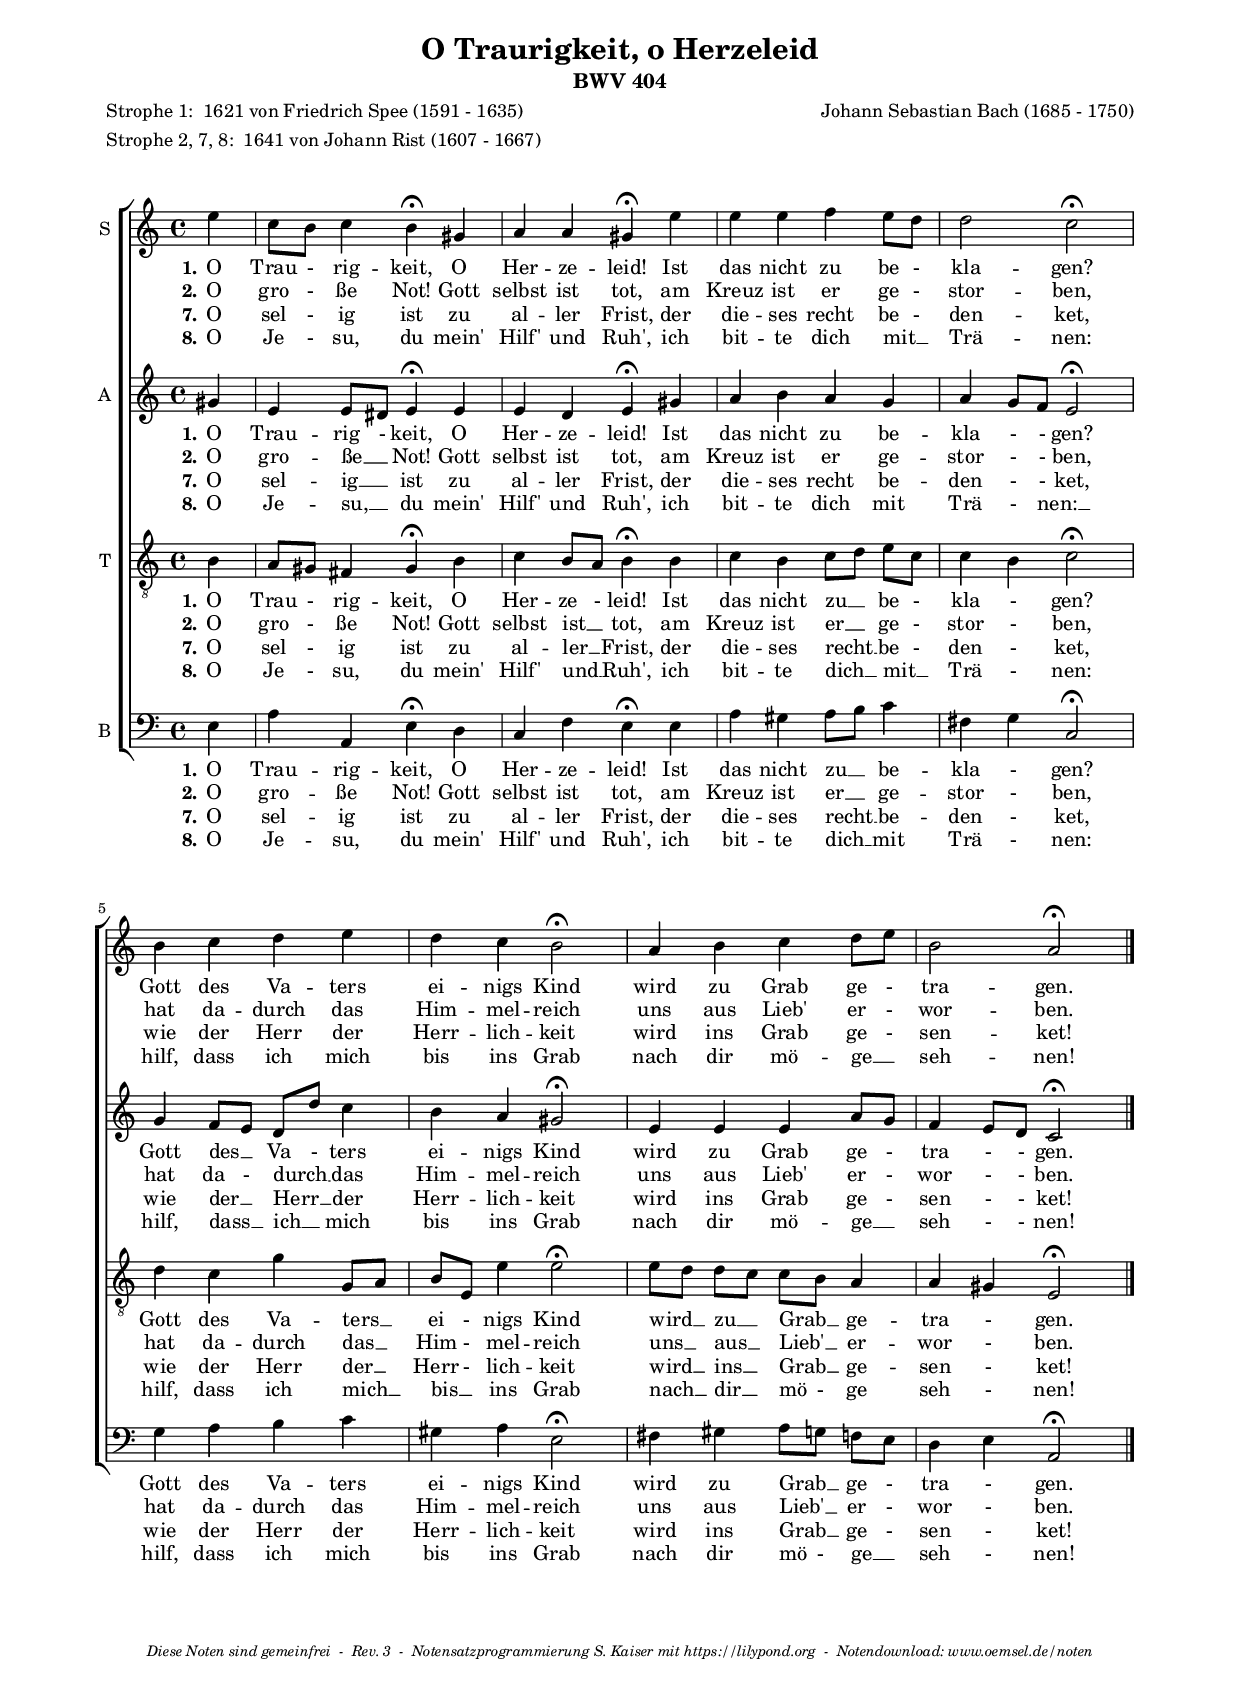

\version "2.18.0"

#(ly:set-option 'point-and-click #f)

%--------------------
% Maintainer: Sven Kaiser / e-mail: noten(at)oemsel.de
% o_traurigkeit_o_herzeleid_j-s-bach_bwv-404_s-a-t-b.ly
% 2023-01-25

\header {
    poet =  \markup { \left-column {"Strophe 1:  1621 von Friedrich Spee (1591 - 1635)" \line 
                                   {"Strophe 2, 7, 8:  1641 von Johann Rist (1607 - 1667)"}}}
    composer = "Johann Sebastian Bach (1685 - 1750)"
    title = "O Traurigkeit, o Herzeleid"
    subtitle = "BWV 404"
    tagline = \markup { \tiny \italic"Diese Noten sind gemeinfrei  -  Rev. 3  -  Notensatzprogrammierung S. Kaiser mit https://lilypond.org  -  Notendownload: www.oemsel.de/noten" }
}

#(set-global-staff-size 16)

\paper {
    paper-width = 21.0\cm
    paper-height = 29.7\cm
    top-margin = 0.8\cm
    bottom-margin = 1.3\cm
    left-margin = 1.8\cm
    right-margin = 1.8\cm
    print-page-number = ##f
%    markup-system-spacing = #'((basic-distance . 20) (padding . 0.5) (stretchability . 30))
    markup-system-spacing = #'((basic-distance . 23) )
    system-system-spacing = #'((minimum-distance . 26) )
}
  
global = {
  \key c \major \time 4/4
  \autoBeamOff
}

SopranVoice =  \relative c'' {
  \override Score.BarLine #'hair-thickness = #1.2
  \override Score.BarLine #'thick-thickness = #3.6
  \partial 4 e4
  c8 b8 c4 b4 \fermata gis |
  a4 a4 gis4 \fermata e'4 |
  e4 e4 f4 e8 d8 |
  d2 c2 \fermata |
  b4 c4 d4 e4 |
  d4 c4 b2 \fermata |
  a4 b4 c4 d8 e8 |
  b2 a2 \fermata \bar "|." }

SopranVoiceLyricsOne =  \lyricmode { \set stanza = "1."
  O Trau - rig -- keit, O Her -- ze -- leid!
  Ist das nicht zu be - kla -- gen?
  Gott des Va -- ters ei -- nigs Kind
  wird zu Grab ge - tra -- gen.}

SopranVoiceLyricsTwo =  \lyricmode { \set stanza = "2."
  O gro - ße Not!
  Gott selbst ist tot,
  am Kreuz ist er ge - stor -- ben,
  hat da -- durch das Him -- mel -- reich
  uns aus Lieb' er - wor -- ben.}

SopranVoiceLyricsThree =  \lyricmode { \set stanza = "7."
  O sel - ig ist
  zu al -- ler Frist,
  der die -- ses recht be - den -- ket,
  wie der Herr der Herr -- lich -- keit
  wird ins Grab ge - sen -- ket!}
  
SopranVoiceLyricsFour =  \lyricmode { \set stanza = "8."
  O Je - su, du
  mein' Hilf' und Ruh',
  ich bit -- te dich mit __ _ Trä -- nen:
  hilf, dass ich mich bis ins Grab
  nach dir mö -- ge __ _ seh -- nen!}


AltVoice =  \relative c'' {
  \partial 4 gis4
  e4 e8 dis8 e4 \fermata e4 |
  e4 d4 e4 \fermata gis4 |
  a4 b4 a4 g4 |
  a4 g8 f8 e2 \fermata |
  g4 f8 e8 d8 d'8 c4 |
  b4 a4 gis2 \fermata |
  e4 e4 e4 a8 g8 |
  f4 e8 d8 c2 \fermata \bar "|."  }

AltVoiceLyricsOne =  \lyricmode { \set stanza = "1."
  O Trau -- rig - keit, O Her -- ze -- leid!
  Ist das nicht zu be -- kla -  - gen? 
  Gott des __ _ Va - ters ei -- nigs Kind
  wird zu Grab ge - tra - - gen. }
  
AltVoiceLyricsTwo =  \lyricmode { \set stanza = "2."
  O gro -- ße __ _ Not!
  Gott selbst ist tot,
  am Kreuz ist er ge -- stor - - ben,
  hat da - durch __ _ das Him -- mel -- reich
  uns aus Lieb' er - wor - - ben. }
  
AltVoiceLyricsThree =  \lyricmode { \set stanza = "7."
  O sel -- ig __ _ ist
  zu al -- ler Frist,
  der die -- ses recht be -- den - - ket,
  wie der __ _ Herr __ _ der Herr -- lich -- keit
  wird ins Grab ge - sen - - ket! }
  
AltVoiceLyricsFour =  \lyricmode { \set stanza = "8."  
  O Je -- su, __ _ du
  mein' Hilf' und Ruh',
  ich bit -- te dich mit Trä - nen: __ _
  hilf, dass __ _ ich __ _ mich bis ins Grab
  nach dir mö -- ge __ _ seh - - nen! }
  
TenorVoice =  \relative c' {
  \partial 4 b4
  a8 gis8 fis4 gis4 \fermata b4 |
  c4 b8 a8 b4 \fermata b4 |
  c4 b4 c8[ d8] e8[ c8] |
  c4 b4 c2 \fermata |
  d4 c4 g'4 g,8 a8 |
  b8 e,8 e'4 e2 \fermata |
  e8[ d8] d8[ c8] c8 b8 a4 |
  a4 gis4 e2 \fermata \bar "|."}

TenorVoiceLyricsOne =  \lyricmode { \set stanza = "1."
  O Trau - rig -- keit, O Her -- ze - leid!
  Ist das nicht zu __ _ be - kla - gen? 
  Gott des Va -- ters __ _ ei - nigs Kind
  wird __ _ zu __ _ Grab __ _ ge -- tra - gen.}
  
TenorVoiceLyricsTwo =  \lyricmode { \set stanza = "2."
  O gro - ße Not!
  Gott selbst ist __ _ tot,
  am Kreuz ist er __ _ ge - stor - ben,
  hat da -- durch das __ _ Him - mel -- reich
  uns __ _ aus __ _ Lieb' __ _ er -- wor - ben.}

TenorVoiceLyricsThree =  \lyricmode { \set stanza = "7."
  O sel - ig ist
  zu al -- ler __ _ Frist,
  der die -- ses recht __ _ be - den - ket,
  wie der Herr der __ _ Herr - lich -- keit
  wird __ _ ins __ _ Grab __ _ ge -- sen - ket!}

TenorVoiceLyricsFour =  \lyricmode { \set stanza = "8."  
  O Je - su,  du
  mein' Hilf' und __ _ Ruh',
  ich bit -- te dich __ _ mit __ _ Trä - nen:
  hilf, dass ich mich __ _ bis __ _ ins Grab
  nach __ _ dir __ _ \once \override LyricText.self-alignment-X = #LEFT mö - ge seh - nen!}

BassVoice =  \relative c {
  \partial 4 e4
  a4 a,4 e'4 \fermata d4 |
  c4 f4 e4 \fermata e4 |
  a4 gis4 a8 b8 c4 |
  fis,4 g4 c,2 \fermata |
  g'4 a4 b4 c4 |
  gis4 a4 e2 \fermata |
  fis4 gis4 a8[ g8] f8[ e8] |
  d4 e4 a,2 \fermata \bar "|."}

BassVoiceLyricsOne =  \lyricmode { \set stanza = "1."
  O Trau -- rig -- keit, O Her -- ze -- leid!
  Ist das nicht zu __ _ be -- kla - gen? 
  Gott des Va -- ters ei -- nigs Kind
  wird zu Grab __ _ ge - tra - gen.}
  
BassVoiceLyricsTwo =  \lyricmode { \set stanza = "2."
  O gro -- ße Not!
  Gott selbst ist tot,
  am Kreuz ist er __ _ ge -- stor - ben,
  hat da -- durch das Him -- mel -- reich
  uns aus Lieb' __ _ er - wor - ben.}

BassVoiceLyricsThree =  \lyricmode { \set stanza = "7."
  O sel -- ig ist
  zu al -- ler Frist,
  der die -- ses recht __ _ be -- den  - ket,
  wie der Herr der Herr -- lich -- keit
  wird ins Grab __ _ ge - sen - ket!}

BassVoiceLyricsFour =  \lyricmode { \set stanza = "8."  
  O Je -- su, du
  mein' Hilf' und Ruh',
  ich bit -- te dich __ _ mit Trä - nen:
  hilf, dass ich mich bis ins Grab
  nach dir \once \override LyricText.self-alignment-X = #LEFT mö - ge __ _ seh - nen!}

% The score definition
\score {
  \new ChoirStaff \with {
    \override StaffGrouper.staff-staff-spacing =
    #'((basic-distance . 0)
    (minimum-distance . 20) 
    (padding . 0)
    (stretchability . 0))
    }
    <<
    \new Staff <<
        \clef "G2"
        \set Staff.instrumentName = "S"
        \context Staff << 
            \context Voice = "SopranVoice" { \SopranVoice }
            \new Lyrics \lyricsto "SopranVoice" \SopranVoiceLyricsOne
            \new Lyrics \lyricsto "SopranVoice" \SopranVoiceLyricsTwo
            \new Lyrics \lyricsto "SopranVoice" \SopranVoiceLyricsThree
            \new Lyrics \lyricsto "SopranVoice" \SopranVoiceLyricsFour
            >>
        >>
    \new Staff <<
        \clef "G2"
        \set Staff.instrumentName = "A"
        \context Staff << 
            \context Voice = "AltVoice" { \AltVoice }
            \new Lyrics \lyricsto "AltVoice" \AltVoiceLyricsOne
            \new Lyrics \lyricsto "AltVoice" \AltVoiceLyricsTwo
            \new Lyrics \lyricsto "AltVoice" \AltVoiceLyricsThree
            \new Lyrics \lyricsto "AltVoice" \AltVoiceLyricsFour
            >>
        >>
    \new Staff <<
        \clef "G2_8"
        \set Staff.instrumentName = "T"
        \context Staff << 
            \context Voice = "TenorVoice" { \TenorVoice }
            \new Lyrics \lyricsto "TenorVoice" \TenorVoiceLyricsOne
            \new Lyrics \lyricsto "TenorVoice" \TenorVoiceLyricsTwo
            \new Lyrics \lyricsto "TenorVoice" \TenorVoiceLyricsThree
            \new Lyrics \lyricsto "TenorVoice" \TenorVoiceLyricsFour
            >>
        >>
    \new Staff <<
        \clef "F"
        \set Staff.instrumentName = "B"
        \context Staff << 
            \context Voice = "BassVoice" { \BassVoice }
            \new Lyrics \lyricsto "BassVoice" \BassVoiceLyricsOne
            \new Lyrics \lyricsto "BassVoice" \BassVoiceLyricsTwo
            \new Lyrics \lyricsto "BassVoice" \BassVoiceLyricsThree
            \new Lyrics \lyricsto "BassVoice" \BassVoiceLyricsFour
            >>
        >>
    
    >>

        \layout { 
  	% Steuert die Höhe der Taktnummerierung über dem System        
        \context { \Score \override BarNumber.padding = #2.0 } 
        % steuert die Einrückung des ersten Systems; Standardwert = automatisch eingerückt
        indent = #4
    }   
}

\score {
<<
\new Voice = "Sopran" { \autoBeamOff \SopranVoice }
\new Voice = "Alt" { \autoBeamOff \AltVoice }
\new Voice = "Tenor" { \autoBeamOff \TenorVoice }
\new Voice = "Bass" { \autoBeamOff \BassVoice }
>>
\midi { }
}